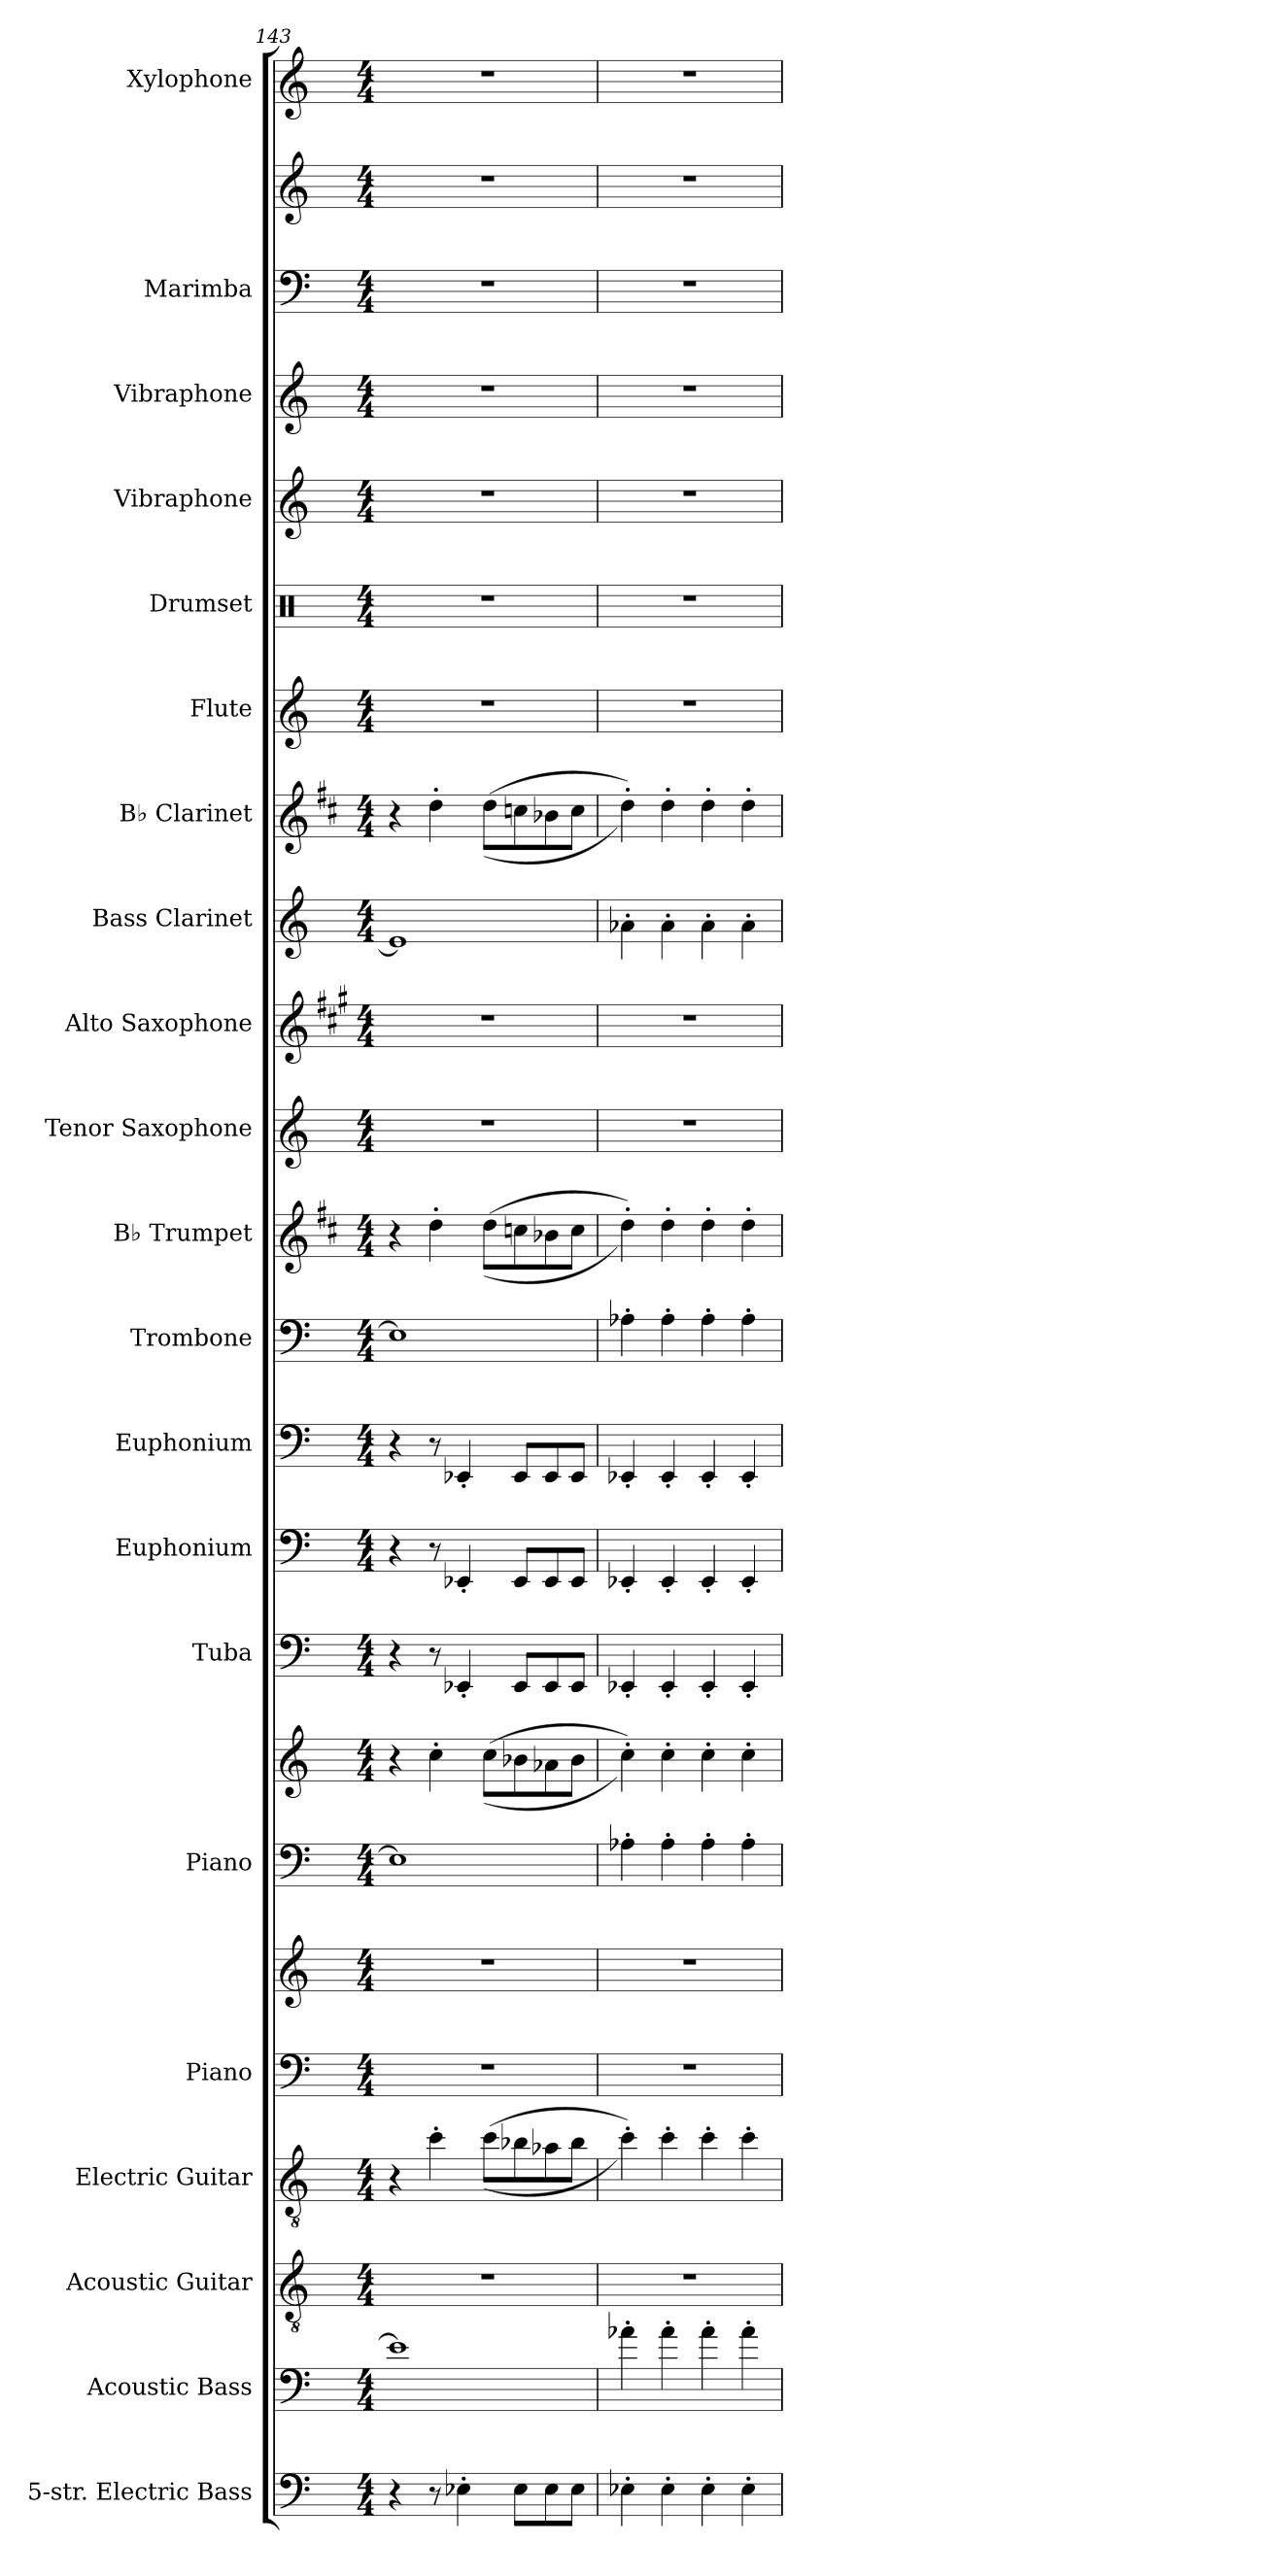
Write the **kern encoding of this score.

**kern	**kern	**kern	**kern	**kern	**kern	**kern	**kern	**kern	**kern	**kern	**kern	**kern	**kern	**kern	**kern	**kern	**kern	**kern	**kern	**kern	**kern	**kern	**kern
*part21	*part20	*part19	*part18	*part17	*part17	*part16	*part16	*part15	*part14	*part13	*part12	*part11	*part10	*part9	*part8	*part7	*part6	*part5	*part4	*part3	*part2	*part2	*part1
*staff24	*staff23	*staff22	*staff21	*staff20	*staff19	*staff18	*staff17	*staff16	*staff15	*staff14	*staff13	*staff12	*staff11	*staff10	*staff9	*staff8	*staff7	*staff6	*staff5	*staff4	*staff3	*staff2	*staff1
*I"5-str. Electric Bass	*I"Acoustic Bass	*I"Acoustic Guitar	*I"Electric Guitar	*I"Piano	*	*I"Piano	*	*I"Tuba	*I"Euphonium	*I"Euphonium	*I"Trombone	*I"B♭ Trumpet	*I"Tenor Saxophone	*I"Alto Saxophone	*I"Bass Clarinet	*I"B♭ Clarinet	*I"Flute	*I"Drumset	*I"Vibraphone	*I"Vibraphone	*I"Marimba	*	*I"Xylophone
*I'El. B.	*I'Bass	*I'Guit.	*I'El. Guit.	*I'Pno.	*	*I'Pno.	*	*I'Tba.	*I'Euph.	*I'Euph.	*I'Tbn.	*I'B♭ Tpt.	*I'T. Sax.	*I'A. Sax.	*I'B. Cl.	*I'B♭ Cl.	*I'Fl.	*I'Drs.	*I'Vib.	*I'Vib.	*I'Mrm.	*	*I'Xyl.
*clefF4	*clefF4	*clefGv2	*clefGv2	*clefF4	*clefG2	*clefF4	*clefG2	*clefF4	*clefF4	*clefF4	*clefF4	*clefG2	*clefG2	*clefG2	*clefG2	*clefG2	*clefG2	*clefX	*clefG2	*clefG2	*clefF4	*clefG2	*clefG2
*ITrd7c12	*ITrd7c12	*	*	*	*	*	*	*	*	*	*	*ITrd1c2	*ITrd8c14	*ITrd5c9	*ITrd8c14	*ITrd1c2	*	*	*	*	*	*	*ITrd-7c-12
*k[]	*k[]	*k[]	*k[]	*k[]	*k[]	*k[]	*k[]	*k[]	*k[]	*k[]	*k[]	*k[]	*k[]	*k[]	*k[]	*k[]	*k[]	*k[]	*k[]	*k[]	*k[]	*k[]	*k[]
*M4/4	*M4/4	*M4/4	*M4/4	*M4/4	*M4/4	*M4/4	*M4/4	*M4/4	*M4/4	*M4/4	*M4/4	*M4/4	*M4/4	*M4/4	*M4/4	*M4/4	*M4/4	*M4/4	*M4/4	*M4/4	*M4/4	*M4/4	*M4/4
=143	=143	=143	=143	=143	=143	=143	=143	=143	=143	=143	=143	=143	=143	=143	=143	=143	=143	=143	=143	=143	=143	=143	=143
4r	1E-]	1r	4r	1r	1r	1E-]	4r	4r	4r	4r	1E-]	4r	1r	1r	1E-]	4r	1r	1r	1r	1r	1r	1r	1r
8r	.	.	4cc'\	.	.	.	4cc'\	8r	8r	8r	.	4cc'\	.	.	.	4cc'\	.	.	.	.	.	.	.
4EE-X'\	.	.	.	.	.	.	.	4EE-X'/	4EE-X'/	4EE-X'/	.	.	.	.	.	.	.	.	.	.	.	.	.
.	.	.	((8cc\L	.	.	.	((8cc\L	.	.	.	.	((8cc\L	.	.	.	((8cc\L	.	.	.	.	.	.	.
8EE-\L	.	.	8b-X\	.	.	.	8b-X\	8EE-/L	8EE-/L	8EE-/L	.	8b-X\	.	.	.	8b-X\	.	.	.	.	.	.	.
8EE-\	.	.	8a-X\	.	.	.	8a-X\	8EE-/	8EE-/	8EE-/	.	8a-X\	.	.	.	8a-X\	.	.	.	.	.	.	.
8EE-\J	.	.	8b-\J	.	.	.	8b-\J	8EE-/J	8EE-/J	8EE-/J	.	8b-\J	.	.	.	8b-\J	.	.	.	.	.	.	.
=144	=144	=144	=144	=144	=144	=144	=144	=144	=144	=144	=144	=144	=144	=144	=144	=144	=144	=144	=144	=144	=144	=144	=144
4EE-X'\	4A-X'\	1r	4cc'\))	1r	1r	4A-X'\	4cc'\))	4EE-X'/	4EE-X'/	4EE-X'/	4A-X'\	4cc'\))	1r	1r	4A-X'\	4cc'\))	1r	1r	1r	1r	1r	1r	1r
4EE-'\	4A-'\	.	4cc'\	.	.	4A-'\	4cc'\	4EE-'/	4EE-'/	4EE-'/	4A-'\	4cc'\	.	.	4A-'\	4cc'\	.	.	.	.	.	.	.
4EE-'\	4A-'\	.	4cc'\	.	.	4A-'\	4cc'\	4EE-'/	4EE-'/	4EE-'/	4A-'\	4cc'\	.	.	4A-'\	4cc'\	.	.	.	.	.	.	.
4EE-'\	4A-'\	.	4cc'\	.	.	4A-'\	4cc'\	4EE-'/	4EE-'/	4EE-'/	4A-'\	4cc'\	.	.	4A-'\	4cc'\	.	.	.	.	.	.	.
=	=	=	=	=	=	=	=	=	=	=	=	=	=	=	=	=	=	=	=	=	=	=	=
*-	*-	*-	*-	*-	*-	*-	*-	*-	*-	*-	*-	*-	*-	*-	*-	*-	*-	*-	*-	*-	*-	*-	*-
